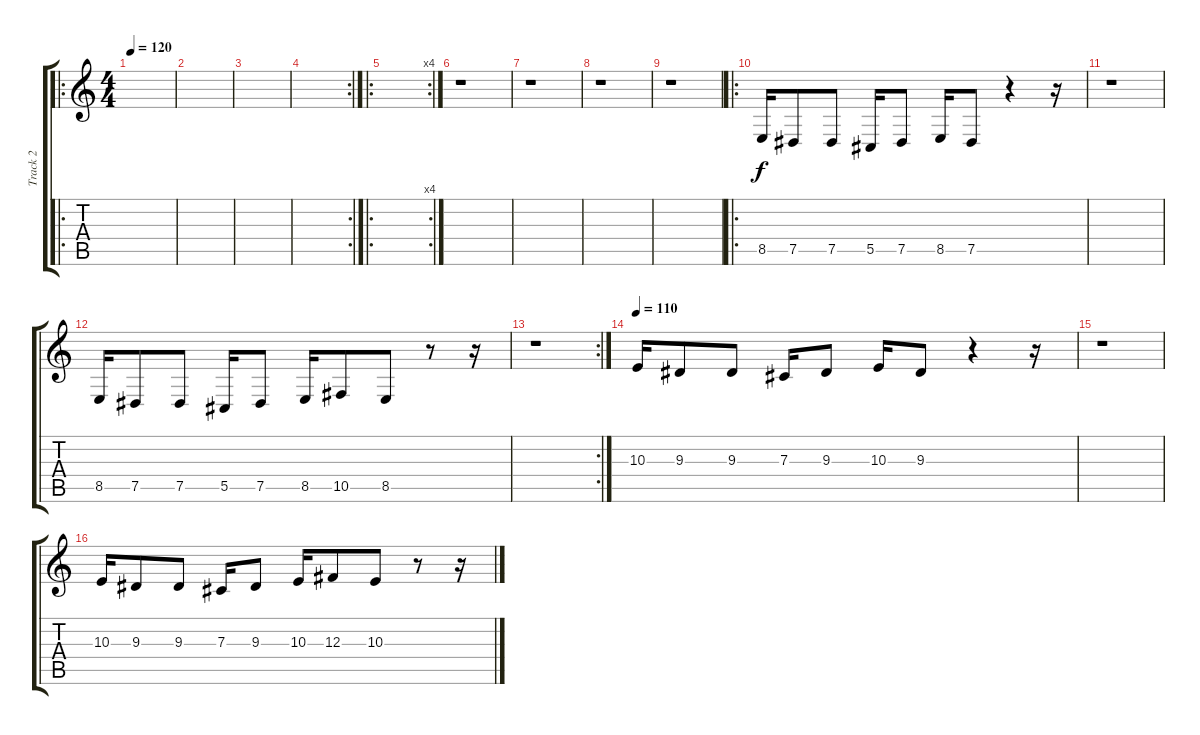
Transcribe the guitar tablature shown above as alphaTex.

\track ("Track 2" "Track 2") {instrument lead2sawtooth}
\staff {score tabs}
\tuning (Eb4 Bb3 Gb3 Db3 Ab2 Db2) {hide}
\ro
\ts (4 4)
\tempo 120
\clef g2
\ks c
|
|
|
\rc 2
|
\ro
\rc 4
|
r.1 |
r.1 |
r.1 |
r.1 |
\ro
8.5.16 7.5.8 7.5.8 5.5.16 7.5.8 8.5.16 7.5.8 r.4 r.16 |
r.1 |
8.5.16 7.5.8 7.5.8 5.5.16 7.5.8 8.5.16 10.5.8 8.5.8 r.8 r.16 |
\rc 2
r.1 |
\tempo 110
10.3.16 9.3.8 9.3.8 7.3.16 9.3.8 10.3.16 9.3.8 r.4 r.16 |
r.1 |
10.3.16 9.3.8 9.3.8 7.3.16 9.3.8 10.3.16 12.3.8 10.3.8 r.8 r.16
